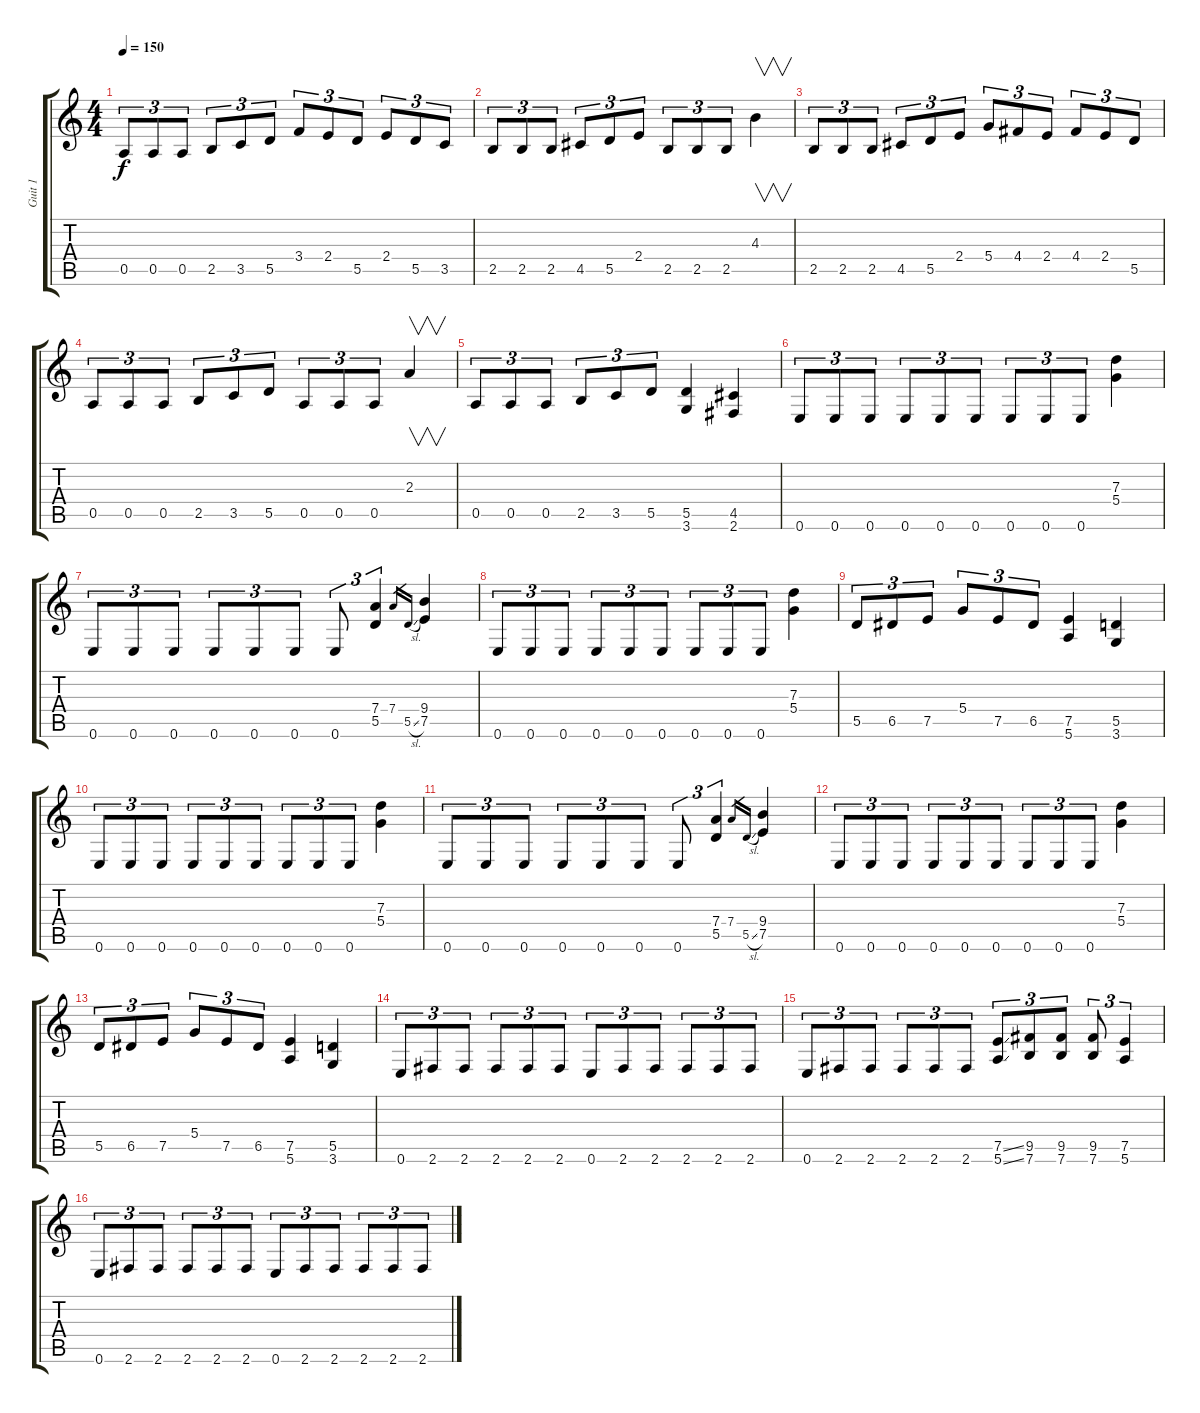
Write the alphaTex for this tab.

\track ("Guit 1" "Guit 1") {instrument distortionguitar}
\staff {score tabs}
\tuning (E4 B3 G3 D3 A2 E2) {hide}
\ts (4 4)
\tempo 150
\clef g2
\ks c
0.5.8{tu (3 2) dy f} 0.5.8{tu (3 2)} 0.5.8{tu (3 2)} 2.5.8{tu (3 2)} 3.5.8{tu (3 2)} 5.5.8{tu (3 2)} 3.4.8{tu (3 2)} 2.4.8{tu (3 2)} 5.5.8{tu (3 2)} 2.4.8{tu (3 2)} 5.5.8{tu (3 2)} 3.5.8{tu (3 2)} |
2.5.8{tu (3 2)} 2.5.8{tu (3 2)} 2.5.8{tu (3 2)} 4.5.8{tu (3 2)} 5.5.8{tu (3 2)} 2.4.8{tu (3 2)} 2.5.8{tu (3 2)} 2.5.8{tu (3 2)} 2.5.8{tu (3 2)} 4.3.4{v} |
2.5.8{tu (3 2)} 2.5.8{tu (3 2)} 2.5.8{tu (3 2)} 4.5.8{tu (3 2)} 5.5.8{tu (3 2)} 2.4.8{tu (3 2)} 5.4.8{tu (3 2)} 4.4.8{tu (3 2)} 2.4.8{tu (3 2)} 4.4.8{tu (3 2)} 2.4.8{tu (3 2)} 5.5.8{tu (3 2)} |
0.5.8{tu (3 2)} 0.5.8{tu (3 2)} 0.5.8{tu (3 2)} 2.5.8{tu (3 2)} 3.5.8{tu (3 2)} 5.5.8{tu (3 2)} 0.5.8{tu (3 2)} 0.5.8{tu (3 2)} 0.5.8{tu (3 2)} 2.3.4{v} |
0.5.8{tu (3 2)} 0.5.8{tu (3 2)} 0.5.8{tu (3 2)} 2.5.8{tu (3 2)} 3.5.8{tu (3 2)} 5.5.8{tu (3 2)} (5.5 3.6).4 (4.5 2.6).4 |
0.6.8{tu (3 2)} 0.6.8{tu (3 2)} 0.6.8{tu (3 2)} 0.6.8{tu (3 2)} 0.6.8{tu (3 2)} 0.6.8{tu (3 2)} 0.6.8{tu (3 2)} 0.6.8{tu (3 2)} 0.6.8{tu (3 2)} (7.3 5.4).4 |
0.6.8{tu (3 2)} 0.6.8{tu (3 2)} 0.6.8{tu (3 2)} 0.6.8{tu (3 2)} 0.6.8{tu (3 2)} 0.6.8{tu (3 2)} 0.6.8{tu (3 2)} (7.4 5.5).4{tu (3 2)} 7.4.16{gr} 5.5{sl}.16{gr} (9.4 7.5).4 |
0.6.8{tu (3 2)} 0.6.8{tu (3 2)} 0.6.8{tu (3 2)} 0.6.8{tu (3 2)} 0.6.8{tu (3 2)} 0.6.8{tu (3 2)} 0.6.8{tu (3 2)} 0.6.8{tu (3 2)} 0.6.8{tu (3 2)} (7.3 5.4).4 |
5.5.8{tu (3 2)} 6.5.8{tu (3 2)} 7.5.8{tu (3 2)} 5.4.8{tu (3 2)} 7.5.8{tu (3 2)} 6.5.8{tu (3 2)} (7.5 5.6).4 (5.5 3.6).4 |
0.6.8{tu (3 2)} 0.6.8{tu (3 2)} 0.6.8{tu (3 2)} 0.6.8{tu (3 2)} 0.6.8{tu (3 2)} 0.6.8{tu (3 2)} 0.6.8{tu (3 2)} 0.6.8{tu (3 2)} 0.6.8{tu (3 2)} (7.3 5.4).4 |
0.6.8{tu (3 2)} 0.6.8{tu (3 2)} 0.6.8{tu (3 2)} 0.6.8{tu (3 2)} 0.6.8{tu (3 2)} 0.6.8{tu (3 2)} 0.6.8{tu (3 2)} (7.4 5.5).4{tu (3 2)} 7.4.16{gr} 5.5{sl}.16{gr} (9.4 7.5).4 |
0.6.8{tu (3 2)} 0.6.8{tu (3 2)} 0.6.8{tu (3 2)} 0.6.8{tu (3 2)} 0.6.8{tu (3 2)} 0.6.8{tu (3 2)} 0.6.8{tu (3 2)} 0.6.8{tu (3 2)} 0.6.8{tu (3 2)} (7.3 5.4).4 |
5.5.8{tu (3 2)} 6.5.8{tu (3 2)} 7.5.8{tu (3 2)} 5.4.8{tu (3 2)} 7.5.8{tu (3 2)} 6.5.8{tu (3 2)} (7.5 5.6).4 (5.5 3.6).4 |
0.6.8{tu (3 2)} 2.6.8{tu (3 2)} 2.6.8{tu (3 2)} 2.6.8{tu (3 2)} 2.6.8{tu (3 2)} 2.6.8{tu (3 2)} 0.6.8{tu (3 2)} 2.6.8{tu (3 2)} 2.6.8{tu (3 2)} 2.6.8{tu (3 2)} 2.6.8{tu (3 2)} 2.6.8{tu (3 2)} |
0.6.8{tu (3 2)} 2.6.8{tu (3 2)} 2.6.8{tu (3 2)} 2.6.8{tu (3 2)} 2.6.8{tu (3 2)} 2.6.8{tu (3 2)} (7.5{ss} 5.6{ss}).8{tu (3 2)} (9.5 7.6).8{tu (3 2)} (9.5 7.6).8{tu (3 2)} (9.5 7.6).8{tu (3 2)} (7.5 5.6).4{tu (3 2)} |
0.6.8{tu (3 2)} 2.6.8{tu (3 2)} 2.6.8{tu (3 2)} 2.6.8{tu (3 2)} 2.6.8{tu (3 2)} 2.6.8{tu (3 2)} 0.6.8{tu (3 2)} 2.6.8{tu (3 2)} 2.6.8{tu (3 2)} 2.6.8{tu (3 2)} 2.6.8{tu (3 2)} 2.6.8{tu (3 2)}
